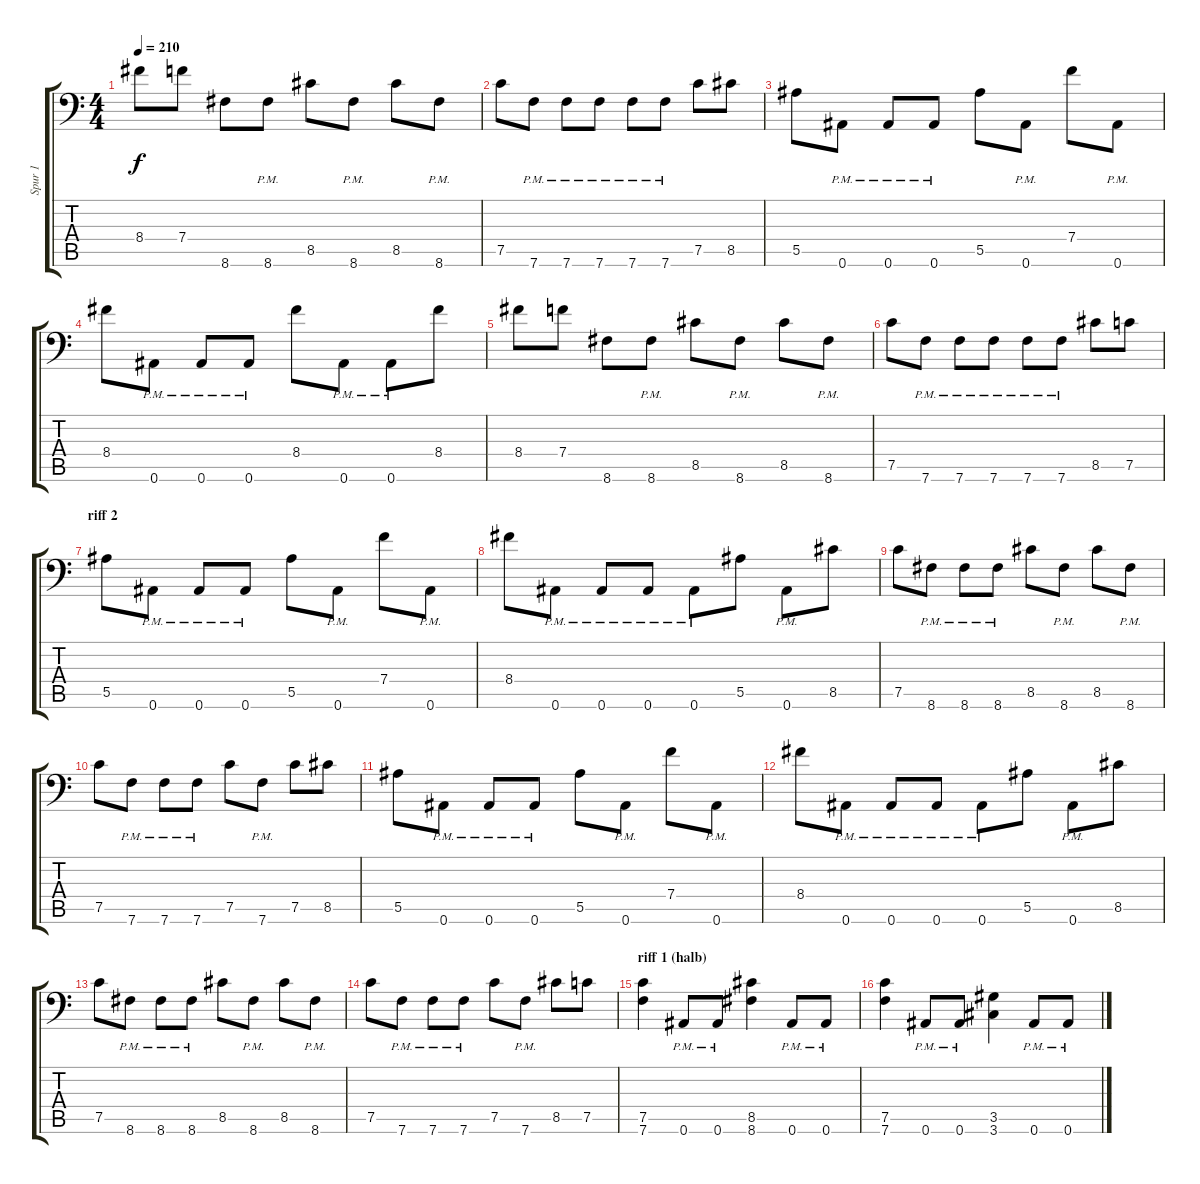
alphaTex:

\track ("Spur 1" "Spur 1") {instrument distortionguitar}
\staff {score tabs}
\tuning (C4 G3 Eb3 Bb2 F2 Bb1) {hide}
\ts (4 4)
\tempo 210
\clef f4
\ks c
8.4.8{dy f} 7.4.8 8.6.8 8.6{pm}.8 8.5.8 8.6{pm}.8 8.5.8 8.6{pm}.8 |
7.5.8 7.6{pm}.8 7.6{pm}.8 7.6{pm}.8 7.6{pm}.8 7.6{pm}.8 7.5.8 8.5.8 |
5.5.8 0.6{pm}.8 0.6{pm}.8 0.6{pm}.8 5.5.8 0.6{pm}.8 7.4.8 0.6{pm}.8 |
8.4.8 0.6{pm}.8 0.6{pm}.8 0.6{pm}.8 8.4.8 0.6{pm}.8 0.6{pm}.8 8.4.8 |
8.4.8 7.4.8 8.6.8 8.6{pm}.8 8.5.8 8.6{pm}.8 8.5.8 8.6{pm}.8 |
7.5.8 7.6{pm}.8 7.6{pm}.8 7.6{pm}.8 7.6{pm}.8 7.6{pm}.8 8.5.8 7.5.8 |
\section ("" "riff 2")
5.5.8 0.6{pm}.8 0.6{pm}.8 0.6{pm}.8 5.5.8 0.6{pm}.8 7.4.8 0.6{pm}.8 |
8.4.8 0.6{pm}.8 0.6{pm}.8 0.6{pm}.8 0.6{pm}.8 5.5.8 0.6{pm}.8 8.5.8 |
7.5.8 8.6{pm}.8 8.6{pm}.8 8.6{pm}.8 8.5.8 8.6{pm}.8 8.5.8 8.6{pm}.8 |
7.5.8 7.6{pm}.8 7.6{pm}.8 7.6{pm}.8 7.5.8 7.6{pm}.8 7.5.8 8.5.8 |
5.5.8 0.6{pm}.8 0.6{pm}.8 0.6{pm}.8 5.5.8 0.6{pm}.8 7.4.8 0.6{pm}.8 |
8.4.8 0.6{pm}.8 0.6{pm}.8 0.6{pm}.8 0.6{pm}.8 5.5.8 0.6{pm}.8 8.5.8 |
7.5.8 8.6{pm}.8 8.6{pm}.8 8.6{pm}.8 8.5.8 8.6{pm}.8 8.5.8 8.6{pm}.8 |
7.5.8 7.6{pm}.8 7.6{pm}.8 7.6{pm}.8 7.5.8 7.6{pm}.8 8.5.8 7.5.8 |
\section ("" "riff 1 (halb)")
(7.5 7.6).4 0.6{pm}.8 0.6{pm}.8 (8.5 8.6).4 0.6{pm}.8 0.6{pm}.8 |
(7.5 7.6).4 0.6{pm}.8 0.6{pm}.8 (3.5 3.6).4 0.6{pm}.8 0.6{pm}.8
